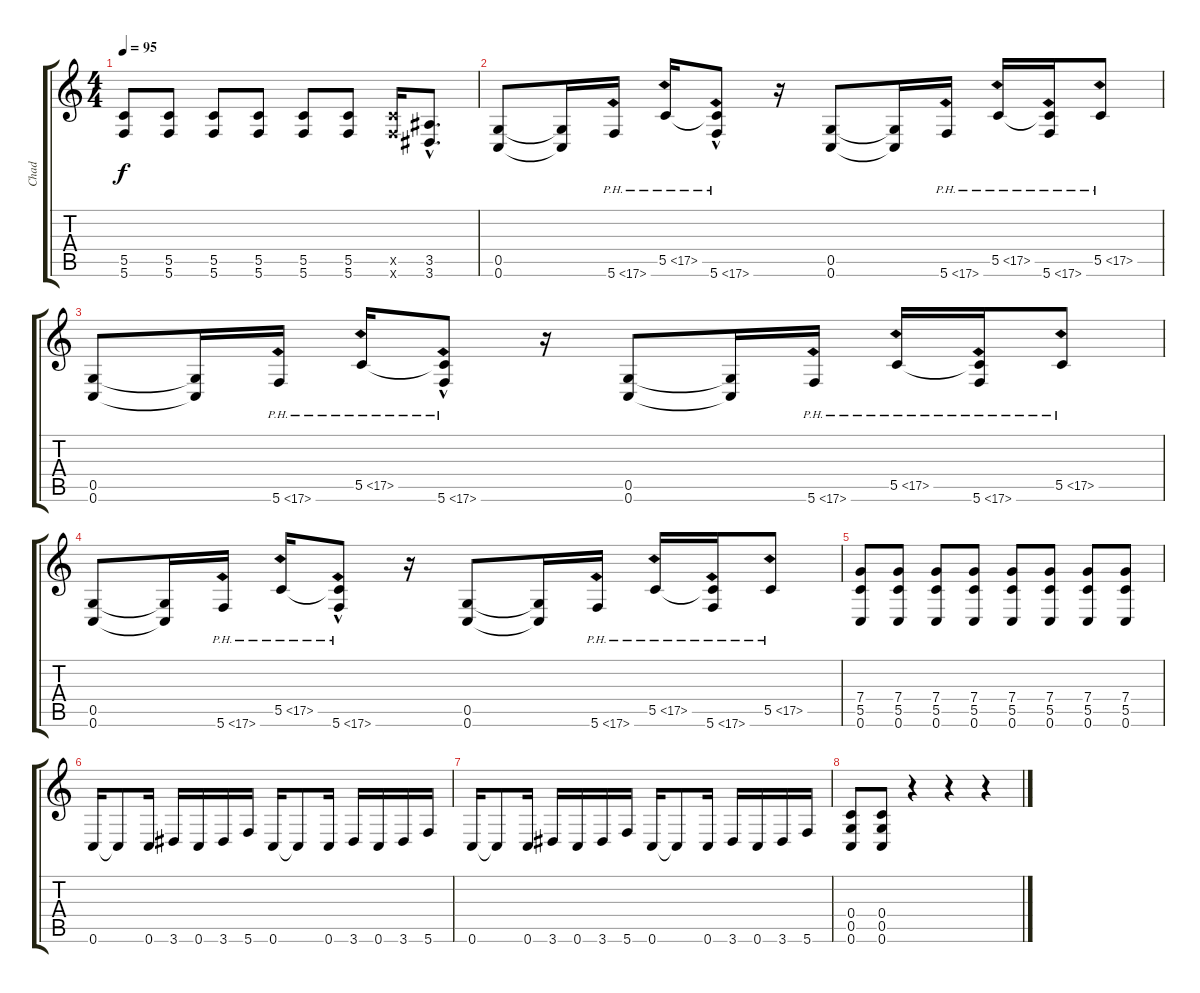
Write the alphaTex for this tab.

\track ("Chad" "Chad") {instrument distortionguitar}
\staff {score tabs}
\tuning (D4 A3 F3 C3 G2 C2) {hide}
\ts (4 4)
\tempo 95
\clef g2
\ks c
(5.5 5.6).8{dy f} (5.5 5.6).8 (5.5 5.6).8 (5.5 5.6).8 (5.5 5.6).8 (5.5 5.6).8 (5.5{x} 5.6{x}).16 (3.5{hac} 3.6{hac}).8{d} |
(0.5 0.6).8 (0.5{t} 0.6{t}).16 5.6{ph 12}.16{instrument guitarharmonics} 5.5{ph 12}.16 (5.5{t} 5.6{ph 12 hac}).8 r.16 (0.5 0.6).8{instrument distortionguitar} (0.5{t} 0.6{t}).16 5.6{ph 12}.16{instrument guitarharmonics} 5.5{ph 12}.16 (5.5{t} 5.6{ph 12}).16 5.5{ph 12}.8 |
(0.5 0.6).8{instrument distortionguitar} (0.5{t} 0.6{t}).16 5.6{ph 12}.16{instrument guitarharmonics} 5.5{ph 12}.16 (5.5{t} 5.6{ph 12 hac}).8 r.16 (0.5 0.6).8{instrument distortionguitar} (0.5{t} 0.6{t}).16 5.6{ph 12}.16{instrument guitarharmonics} 5.5{ph 12}.16 (5.5{t} 5.6{ph 12}).16 5.5{ph 12}.8 |
(0.5 0.6).8{instrument distortionguitar} (0.5{t} 0.6{t}).16 5.6{ph 12}.16{instrument guitarharmonics} 5.5{ph 12}.16 (5.5{t} 5.6{ph 12 hac}).8 r.16 (0.5 0.6).8{instrument distortionguitar} (0.5{t} 0.6{t}).16 5.6{ph 12}.16{instrument guitarharmonics} 5.5{ph 12}.16 (5.5{t} 5.6{ph 12}).16 5.5{ph 12}.8 |
(7.4 5.5 0.6).8{instrument distortionguitar} (7.4 5.5 0.6).8 (7.4 5.5 0.6).8 (7.4 5.5 0.6).8 (7.4 5.5 0.6).8 (7.4 5.5 0.6).8 (7.4 5.5 0.6).8 (7.4 5.5 0.6).8 |
0.6.16 0.6{t}.8 0.6.16 3.6.16 0.6.16 3.6.16 5.6.16 0.6.16 0.6{t}.8 0.6.16 3.6.16 0.6.16 3.6.16 5.6.16 |
0.6.16 0.6{t}.8 0.6.16 3.6.16 0.6.16 3.6.16 5.6.16 0.6.16 0.6{t}.8 0.6.16 3.6.16 0.6.16 3.6.16 5.6.16 |
(0.4 0.5 0.6).8 (0.4 0.5 0.6).8 r.4 r.4 r.4
